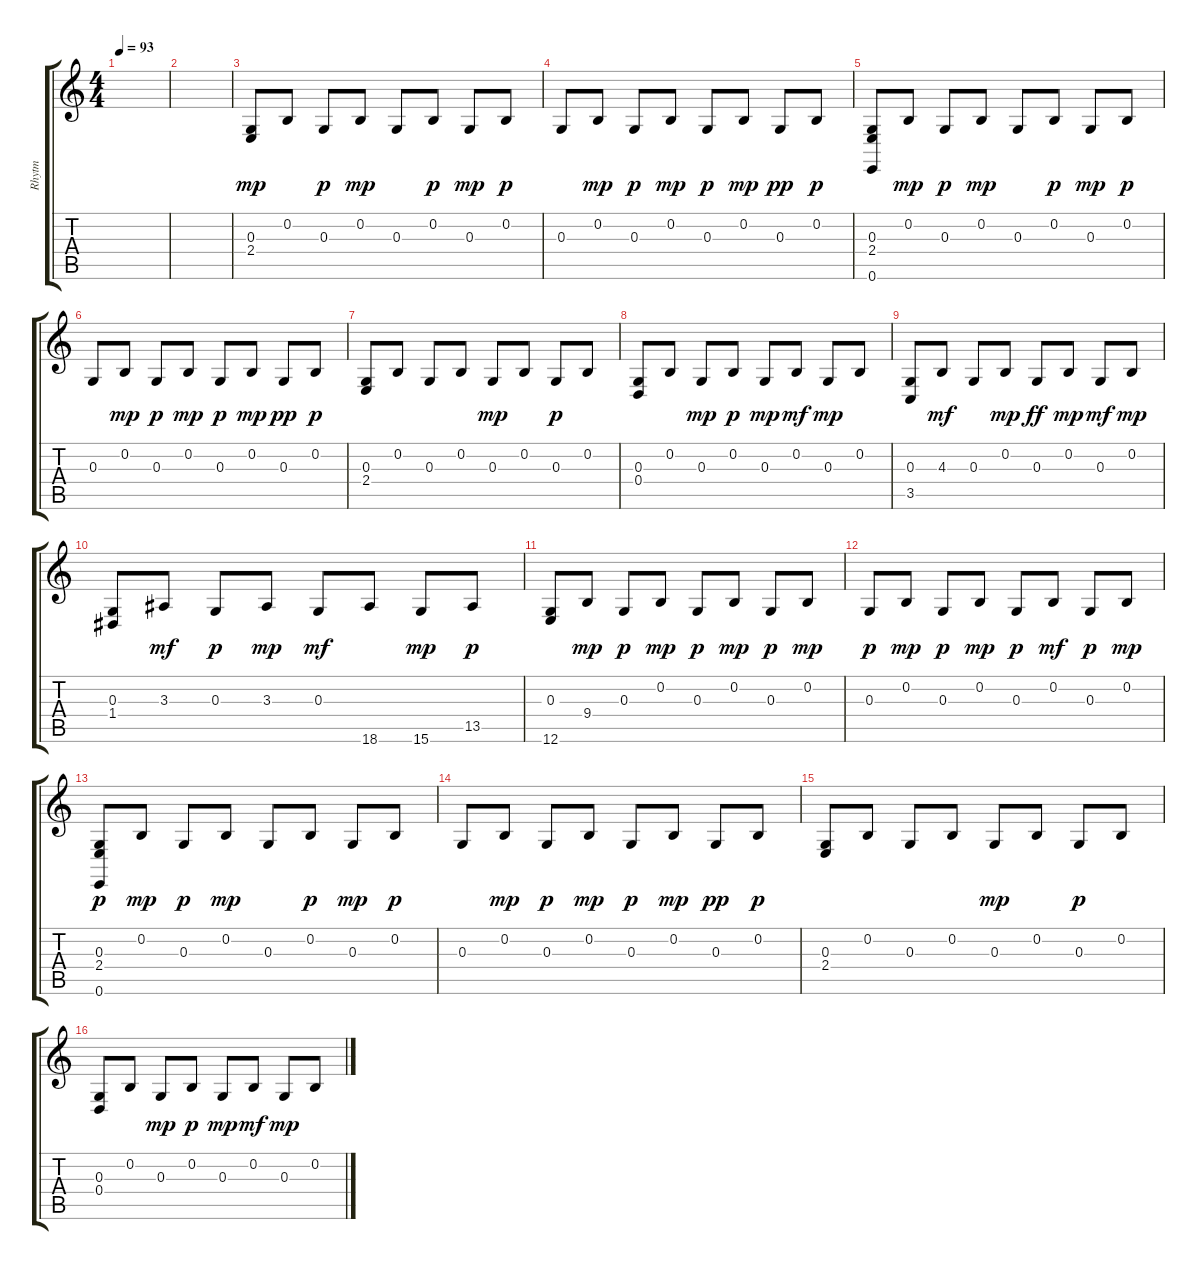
\track ("Rhytm" "Rhytm") {instrument acousticgrandpiano}
\staff {score tabs}
\tuning (E4 B3 G3 D3 A2 E2) {hide}
\ts (4 4)
\tempo 93
\clef g2
\ks c
|
|
(0.3 2.4).8{dy mp} 0.2.8 0.3.8{dy p} 0.2.8{dy mp} 0.3.8 0.2.8{dy p} 0.3.8{dy mp} 0.2.8{dy p} |
0.3.8 0.2.8{dy mp} 0.3.8{dy p} 0.2.8{dy mp} 0.3.8{dy p} 0.2.8{dy mp} 0.3.8{dy pp} 0.2.8{dy p} |
(0.3 2.4 0.6).8 0.2.8{dy mp} 0.3.8{dy p} 0.2.8{dy mp} 0.3.8 0.2.8{dy p} 0.3.8{dy mp} 0.2.8{dy p} |
0.3.8 0.2.8{dy mp} 0.3.8{dy p} 0.2.8{dy mp} 0.3.8{dy p} 0.2.8{dy mp} 0.3.8{dy pp} 0.2.8{dy p} |
(0.3 2.4).8 0.2.8 0.3.8 0.2.8 0.3.8{dy mp} 0.2.8 0.3.8{dy p} 0.2.8 |
(0.3 0.4).8 0.2.8 0.3.8{dy mp} 0.2.8{dy p} 0.3.8{dy mp} 0.2.8{dy mf} 0.3.8{dy mp} 0.2.8 |
(0.3 3.5).8 4.3.8{dy mf} 0.3.8 0.2.8{dy mp} 0.3.8{dy ff} 0.2.8{dy mp} 0.3.8{dy mf} 0.2.8{dy mp} |
(0.3 1.4).8 3.3.8{dy mf} 0.3.8{dy p} 3.3.8{dy mp} 0.3.8{dy mf} 18.6.8 15.6.8{dy mp} 13.5.8{dy p} |
(0.3 12.6).8 9.4.8{dy mp} 0.3.8{dy p} 0.2.8{dy mp} 0.3.8{dy p} 0.2.8{dy mp} 0.3.8{dy p} 0.2.8{dy mp} |
0.3.8{dy p} 0.2.8{dy mp} 0.3.8{dy p} 0.2.8{dy mp} 0.3.8{dy p} 0.2.8{dy mf} 0.3.8{dy p} 0.2.8{dy mp} |
(0.3 2.4 0.6).8{dy p} 0.2.8{dy mp} 0.3.8{dy p} 0.2.8{dy mp} 0.3.8 0.2.8{dy p} 0.3.8{dy mp} 0.2.8{dy p} |
0.3.8 0.2.8{dy mp} 0.3.8{dy p} 0.2.8{dy mp} 0.3.8{dy p} 0.2.8{dy mp} 0.3.8{dy pp} 0.2.8{dy p} |
(0.3 2.4).8 0.2.8 0.3.8 0.2.8 0.3.8{dy mp} 0.2.8 0.3.8{dy p} 0.2.8 |
(0.3 0.4).8 0.2.8 0.3.8{dy mp} 0.2.8{dy p} 0.3.8{dy mp} 0.2.8{dy mf} 0.3.8{dy mp} 0.2.8
